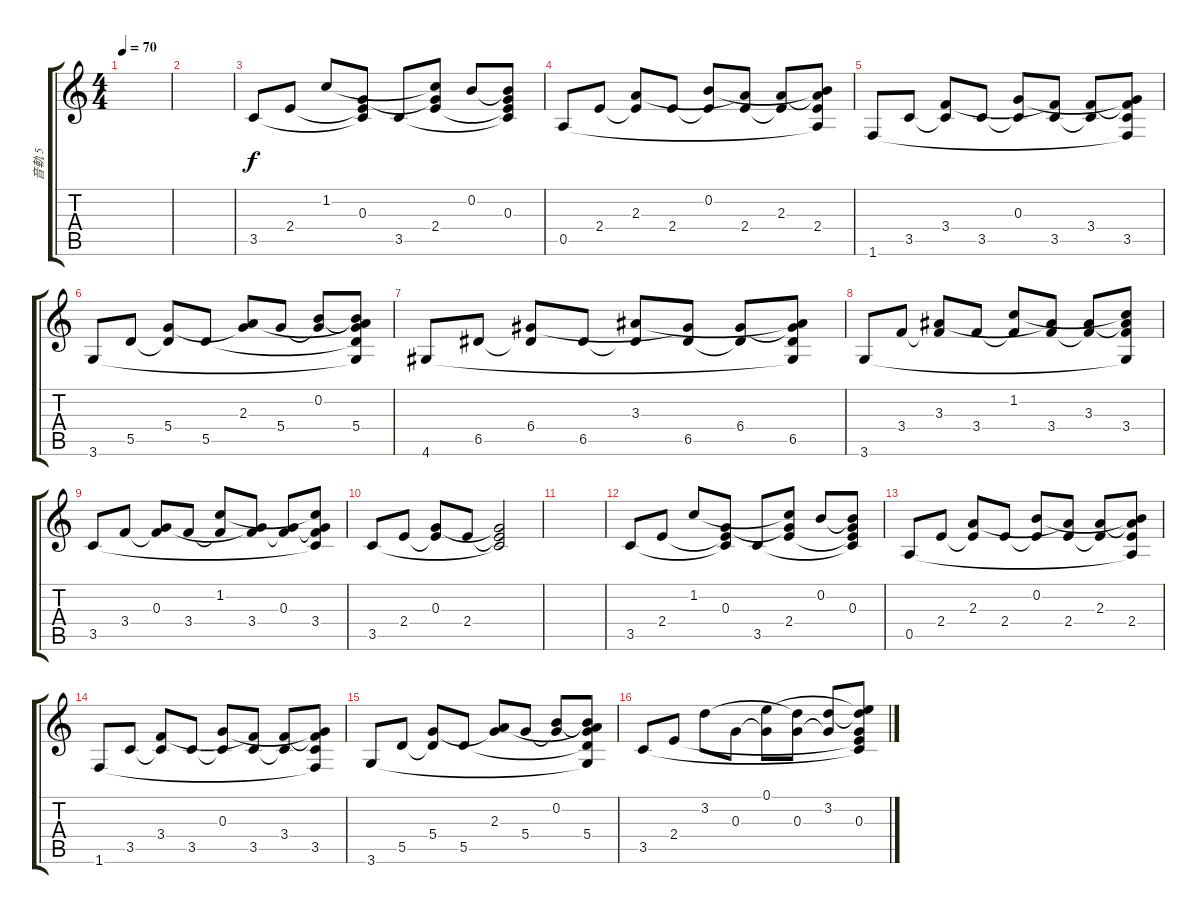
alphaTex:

\track ("音軌 5" "音軌 5") {instrument acousticguitarsteel}
\staff {score tabs}
\tuning (E4 B3 G3 D3 A2 E2) {hide}
\ts (4 4)
\tempo 70
\clef g2
\ks c
|
|
3.5.8 2.4.8 1.2.8 (0.3 2.4{t} 3.5{t}).8 3.5.8 (1.2{t} 0.3{t} 2.4).8 0.2.8 (0.2{t} 0.3 2.4{t} 3.5{t}).8 |
0.5.8 2.4.8 (2.3 2.4{t}).8 2.4.8 (0.2 2.4{t}).8 (2.3{t} 2.4).8 (2.3 2.4{t}).8 (0.2{t} 2.3{t} 2.4 0.5{t}).8 |
1.6.8 3.5.8 (3.4 3.5{t}).8 3.5.8 (0.3 3.5{t}).8 (3.4{t} 3.5).8 (3.4 3.5{t}).8 (0.3{t} 3.4{t} 3.5 1.6{t}).8 |
3.6.8 5.5.8 (5.4 5.5{t}).8 5.5.8 (2.3 5.4{t}).8 5.4.8 (0.2 5.4{t}).8 (0.2{t} 2.3{t} 5.4 5.5{t} 3.6{t}).8 |
4.6.8 6.5.8 (6.4 6.5{t}).8 6.5.8 (3.3 6.5{t}).8 (6.4{t} 6.5).8 (6.4 6.5{t}).8 (3.3{t} 6.4{t} 6.5 4.6{t}).8 |
3.6.8 3.4.8 (3.3 3.4{t}).8 3.4.8 (1.2 3.4{t}).8 (3.3{t} 3.4).8 (3.3 3.4{t}).8 (1.2{t} 3.3{t} 3.4 3.6{t}).8 |
3.5.8 3.4.8 (0.3 3.4{t}).8 3.4.8 (1.2 3.4{t}).8 (0.3{t} 3.4).8 (0.3 3.4{t}).8 (1.2{t} 0.3{t} 3.4 3.5{t}).8 |
3.5.8 2.4.8 (0.3 2.4{t}).8 2.4.8 (0.3{t} 2.4{t} 3.5{t}).2 |
|
3.5.8 2.4.8 1.2.8 (0.3 2.4{t} 3.5{t}).8 3.5.8 (1.2{t} 0.3{t} 2.4).8 0.2.8 (0.2{t} 0.3 2.4{t} 3.5{t}).8 |
0.5.8 2.4.8 (2.3 2.4{t}).8 2.4.8 (0.2 2.4{t}).8 (2.3{t} 2.4).8 (2.3 2.4{t}).8 (0.2{t} 2.3{t} 2.4 0.5{t}).8 |
1.6.8 3.5.8 (3.4 3.5{t}).8 3.5.8 (0.3 3.5{t}).8 (3.4{t} 3.5).8 (3.4 3.5{t}).8 (0.3{t} 3.4{t} 3.5 1.6{t}).8 |
3.6.8 5.5.8 (5.4 5.5{t}).8 5.5.8 (2.3 5.4{t}).8 5.4.8 (0.2 5.4{t}).8 (0.2{t} 2.3{t} 5.4 5.5{t} 3.6{t}).8 |
3.5.8 2.4.8 3.2.8 0.3.8 (0.1 0.3{t}).8 (3.2{t} 0.3).8 (3.2 0.3{t}).8 (0.1{t} 3.2{t} 0.3 2.4{t} 3.5{t}).8
